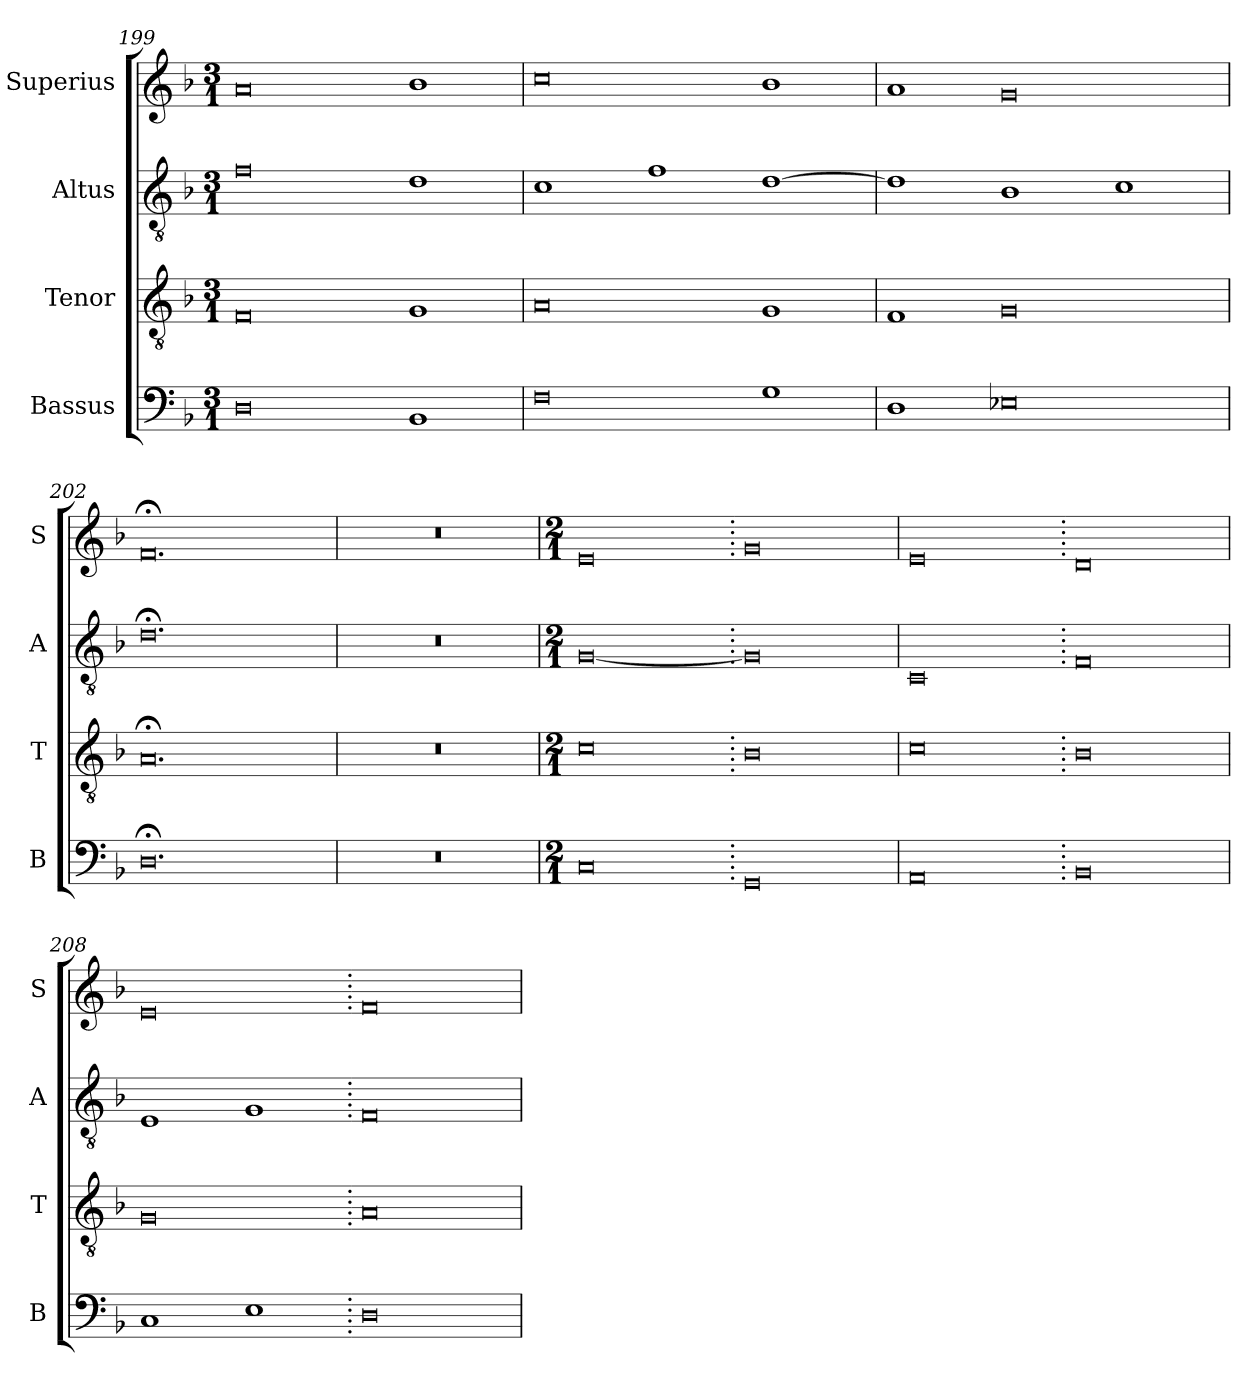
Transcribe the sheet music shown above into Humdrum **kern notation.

**kern	**kern	**kern	**kern
*part4	*part3	*part2	*part1
*staff4	*staff3	*staff2	*staff1
*I"Bassus	*I"Tenor	*I"Altus	*I"Superius
*I'B	*I'T	*I'A	*I'S
*clefF4	*clefGv2	*clefGv2	*clefG2
*k[b-]	*k[b-]	*k[b-]	*k[b-]
*M3/1	*M3/1	*M3/1	*M3/1
=199	=199	=199	=199
0D	0F	0f	0a
1BB-	1G	1d	1b-
=200	=200	=200	=200
0F	0A	1c	0cc
.	.	1f	.
1G	1G	[1d	1b-
=201	=201	=201	=201
1D	1F	1d]	1a
0E-X	0G	1B-	0g
.	.	1c	.
=202	=202	=202	=202
0.D;<	0.A;<	0.d;<	0.f;<
=203	=203	=203	=203
0.r	0.r	0.r	0.r
=204	=204	=204	=204
*M2/1	*M2/1	*M2/1	*M2/1
0C	0c	[0G	0e
=205.	=205.	=205.	=205.
0GG	0B-	0G]	0g
=206	=206	=206	=206
0AA	0c	0C	0e
=207.	=207.	=207.	=207.
0BB-	0B-	0F	0d
=208	=208	=208	=208
1C	0G	1E	0e
1E	.	1G	.
=209.	=209.	=209.	=209.
0D	0A	0F	0f
=	=	=	=
*-	*-	*-	*-
